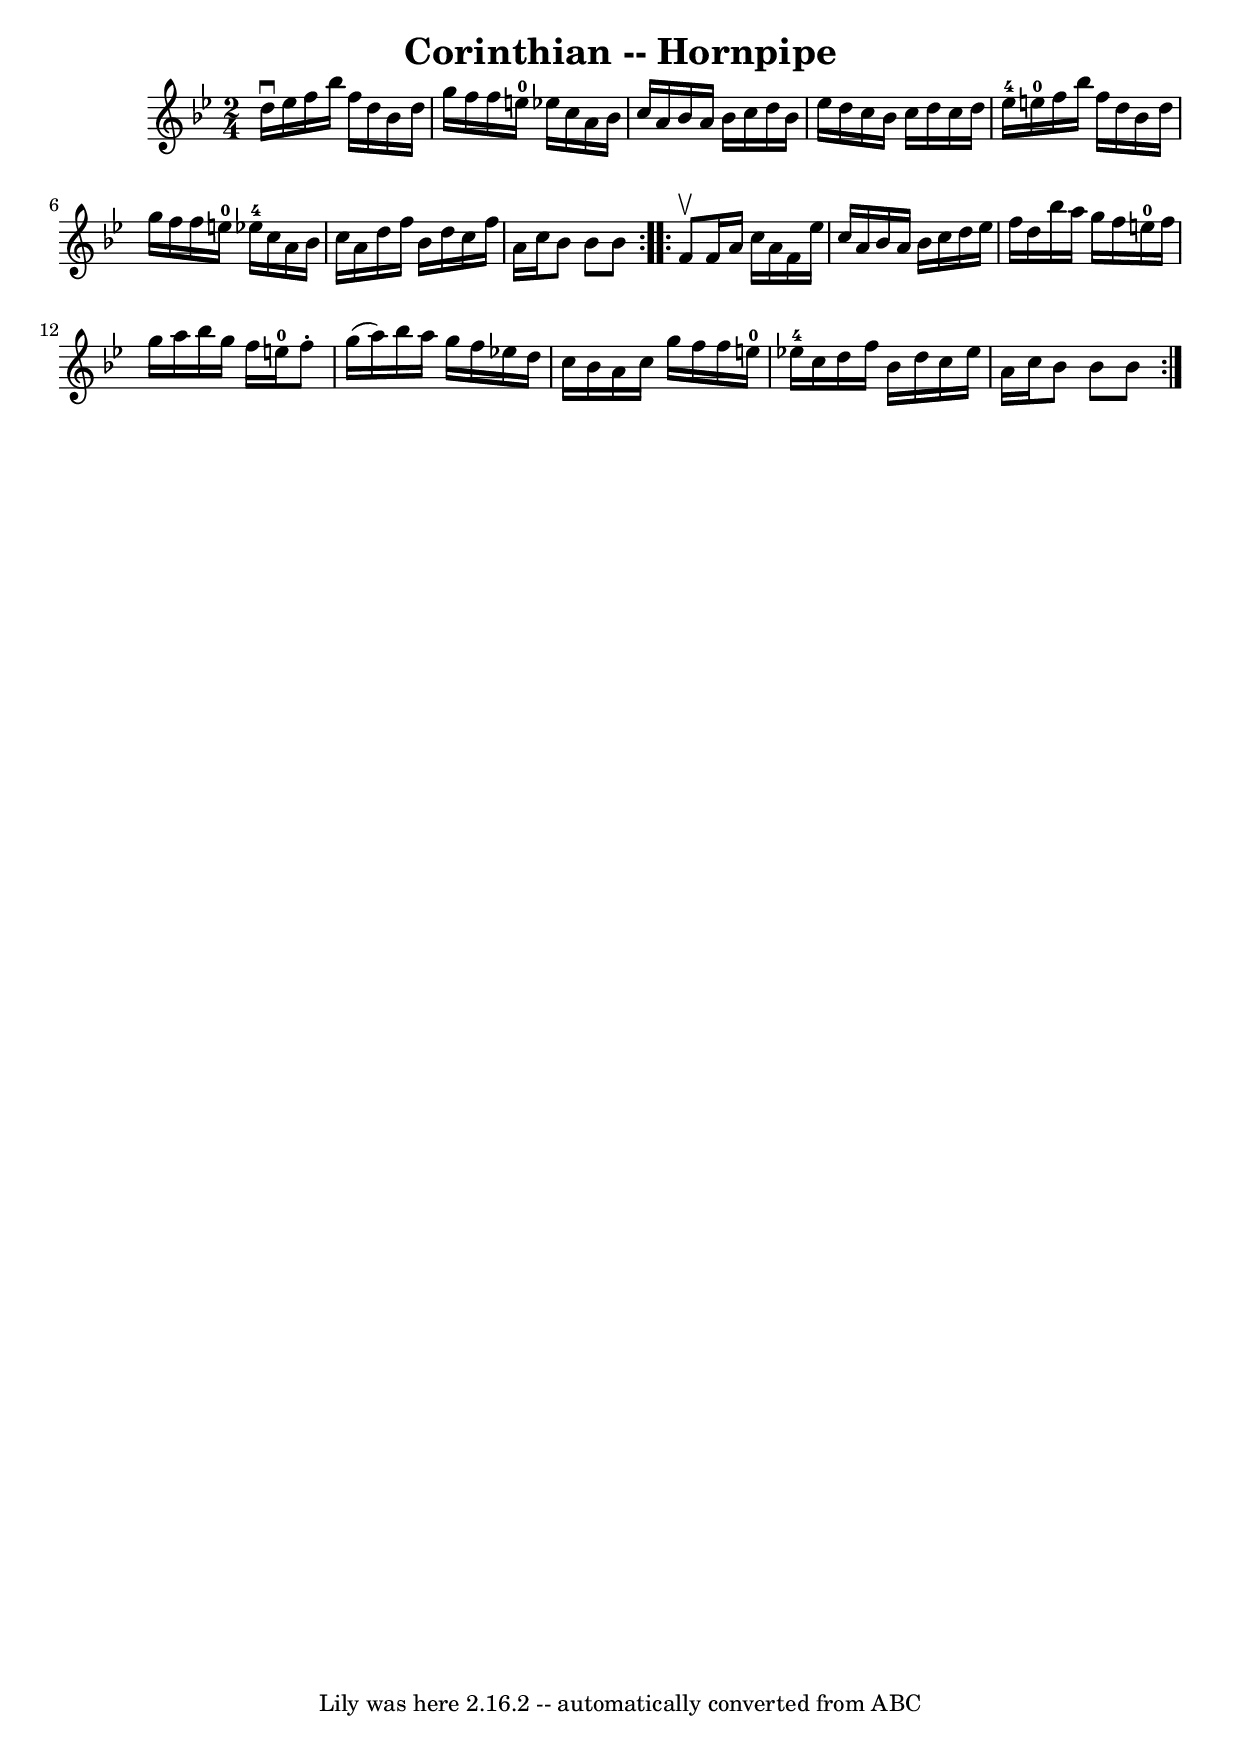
\version "2.16.2"
\include "Mammoth.ily"
\header {
  %% book = "Cole's 1000 Fiddle Tunes"
  crossRefNumber = "1"
  footnotes = ""
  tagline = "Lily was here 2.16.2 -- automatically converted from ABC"
  title = "Corinthian -- Hornpipe"

}
voicedefault =  {



  \repeat volta 2 {

    \time 2/4 
    \key bes \major d''16^\downbow ees''16  |
    f''16    
    bes''16 f''16 d''16 bes'16 d''16 g''16 f''16  |
    
    f''16 e''16-0 ees''!16 c''16 a'16 bes'16 c''16 a'16  
    |
    bes'16 a'16 bes'16 c''16 d''16 bes'16 ees''16    
    d''16  |
    c''16 bes'16 c''16 d''16 c''16 d''16    
    ees''16-4 e''16-0 |
    f''16 bes''16 f''16 d''16    
    bes'16 d''16 g''16 f''16  |
    f''16 e''16-0 ees''!16-4 c''16 a'16 bes'16 c''16 a'16  |
    d''16 f''16    
    bes'16 d''16 c''16 f''16 a'16 c''16  |
    bes'8 bes'8   
    bes'8  
  }     
  \repeat volta 2 {
    f'8^\upbow |
    f'16 a'16 c''16  
    a'16 f'16 ees''16 c''16 a'16  |
    bes'16 a'16 bes'16 
    c''16 d''16 ees''16 f''16 d''16  |
    bes''16 a''16    
    g''16 f''16 e''16-0 f''16 g''16 a''16  |
    bes''16    
    g''16 f''16 e''16-0 f''8-. g''16 (a''16) |
    
    bes''16 a''16 g''16 f''16 ees''!16 d''16 c''16 bes'16  
    |
    a'16 c''16 g''16 f''16 f''16 e''16-0 ees''!16-4 c''16  |
    d''16 f''16 bes'16 d''16 c''16 ees''16  
    a'16 c''16  |
    bes'8 bes'8 bes'8  
  }   

}

\score{
  <<

    \context Staff="default"
    {
      \voicedefault 
      
    }

  >>
  \layout {
    
  }
  \midi {
  }

}
